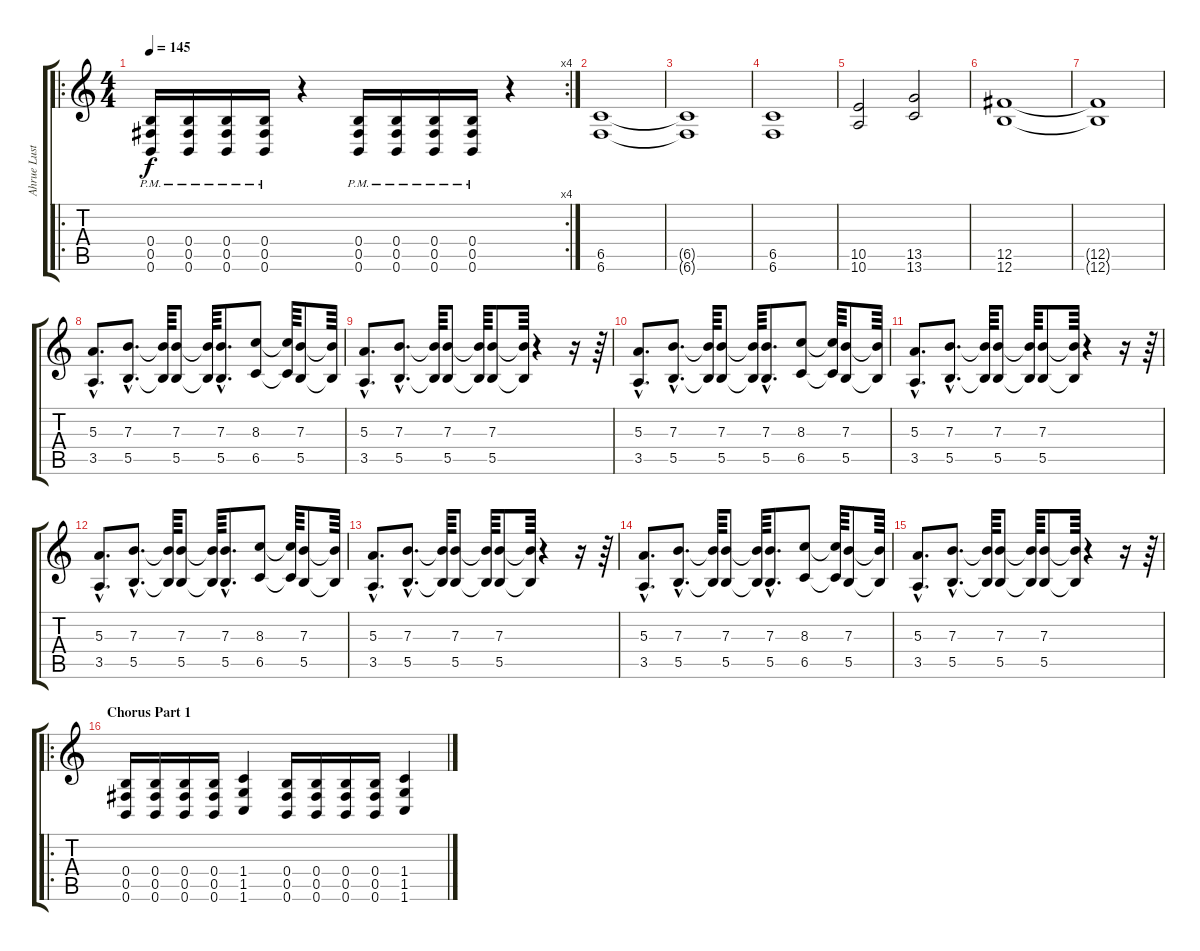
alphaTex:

\track ("Ahrue Luster" "Ahrue Lust") {instrument distortionguitar}
\staff {score tabs}
\tuning (Db4 Ab3 E3 B2 Gb2 B1) {hide}
\ro
\rc 4
\ts (4 4)
\tempo 145
\clef g2
\ks c
(0.4{pm} 0.5{pm} 0.6{pm}).16{dy f} (0.4{pm} 0.5{pm} 0.6{pm}).16 (0.4{pm} 0.5{pm} 0.6{pm}).16 (0.4{pm} 0.5{pm} 0.6{pm}).16 r.4 (0.4{pm} 0.5{pm} 0.6{pm}).16 (0.4{pm} 0.5{pm} 0.6{pm}).16 (0.4{pm} 0.5{pm} 0.6{pm}).16 (0.4{pm} 0.5{pm} 0.6{pm}).16 r.4 |
(6.5 6.6).1 |
(6.5{t} 6.6{t}).1 |
(6.5 6.6).1 |
(10.5 10.6).2 (13.5 13.6).2 |
(12.5 12.6).1 |
(12.5{t} 12.6{t}).1 |
(5.3{hac} 3.5{hac}).8{d} (7.3{hac} 5.5{hac}).8{d} (7.3{t} 5.5{t}).64 (7.3 5.5).8 (7.3{t} 5.5{t}).64 (7.3{hac} 5.5{hac}).8{d} (8.3 6.5).8 (8.3{t} 6.5{t}).64 (7.3 5.5).8 (7.3{t} 5.5{t}).64 |
(5.3{hac} 3.5{hac}).8{d} (7.3{hac} 5.5{hac}).8{d} (7.3{t} 5.5{t}).64 (7.3 5.5).8 (7.3{t} 5.5{t}).64 (7.3 5.5).8 (7.3{t} 5.5{t}).64 r.4 r.16 r.64 |
(5.3{hac} 3.5{hac}).8{d} (7.3{hac} 5.5{hac}).8{d} (7.3{t} 5.5{t}).64 (7.3 5.5).8 (7.3{t} 5.5{t}).64 (7.3{hac} 5.5{hac}).8{d} (8.3 6.5).8 (8.3{t} 6.5{t}).64 (7.3 5.5).8 (7.3{t} 5.5{t}).64 |
(5.3{hac} 3.5{hac}).8{d} (7.3{hac} 5.5{hac}).8{d} (7.3{t} 5.5{t}).64 (7.3 5.5).8 (7.3{t} 5.5{t}).64 (7.3 5.5).8 (7.3{t} 5.5{t}).64 r.4 r.16 r.64 |
(5.3{hac} 3.5{hac}).8{d} (7.3{hac} 5.5{hac}).8{d} (7.3{t} 5.5{t}).64 (7.3 5.5).8 (7.3{t} 5.5{t}).64 (7.3{hac} 5.5{hac}).8{d} (8.3 6.5).8 (8.3{t} 6.5{t}).64 (7.3 5.5).8 (7.3{t} 5.5{t}).64 |
(5.3{hac} 3.5{hac}).8{d} (7.3{hac} 5.5{hac}).8{d} (7.3{t} 5.5{t}).64 (7.3 5.5).8 (7.3{t} 5.5{t}).64 (7.3 5.5).8 (7.3{t} 5.5{t}).64 r.4 r.16 r.64 |
(5.3{hac} 3.5{hac}).8{d} (7.3{hac} 5.5{hac}).8{d} (7.3{t} 5.5{t}).64 (7.3 5.5).8 (7.3{t} 5.5{t}).64 (7.3{hac} 5.5{hac}).8{d} (8.3 6.5).8 (8.3{t} 6.5{t}).64 (7.3 5.5).8 (7.3{t} 5.5{t}).64 |
(5.3{hac} 3.5{hac}).8{d} (7.3{hac} 5.5{hac}).8{d} (7.3{t} 5.5{t}).64 (7.3 5.5).8 (7.3{t} 5.5{t}).64 (7.3 5.5).8 (7.3{t} 5.5{t}).64 r.4 r.16 r.64 |
\ro
\section ("" "Chorus Part 1")
(0.4 0.5 0.6).16 (0.4 0.5 0.6).16 (0.4 0.5 0.6).16 (0.4 0.5 0.6).16 (1.4 1.5 1.6).4 (0.4 0.5 0.6).16 (0.4 0.5 0.6).16 (0.4 0.5 0.6).16 (0.4 0.5 0.6).16 (1.4 1.5 1.6).4
